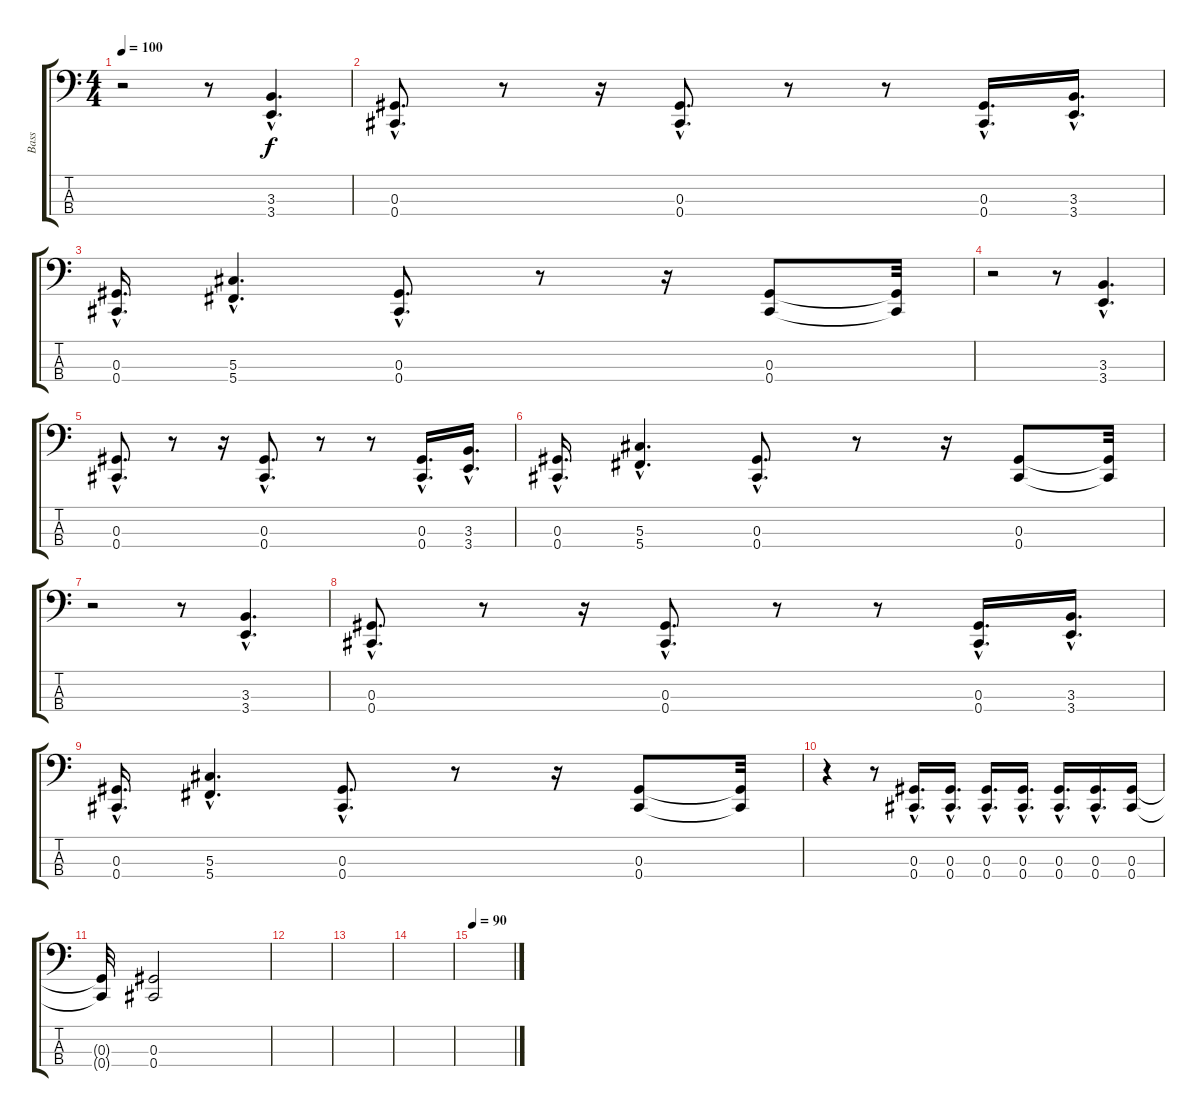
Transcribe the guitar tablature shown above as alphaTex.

\track ("Bass" "Bass") {instrument electricbassfinger}
\staff {score tabs}
\tuning (Gb2 Db2 Ab1 Db1) {hide}
\ts (4 4)
\tempo 100
\clef f4
\ks c
r.2{dy f} r.8 (3.3{hac} 3.4{hac}).4{d} |
(0.3{hac} 0.4{hac}).8{d} r.8 r.16 (0.3{hac} 0.4{hac}).8{d} r.8 r.8 (0.3{hac} 0.4{hac}).16{d} (3.3{hac} 3.4{hac}).16{d} |
(0.3{hac} 0.4{hac}).16{d} (5.3{hac} 5.4{hac}).4{d} (0.3{hac} 0.4{hac}).8{d} r.8 r.16 (0.3 0.4).8 (0.3{t} 0.4{t}).32 |
r.2 r.8 (3.3{hac} 3.4{hac}).4{d} |
(0.3{hac} 0.4{hac}).8{d} r.8 r.16 (0.3{hac} 0.4{hac}).8{d} r.8 r.8 (0.3{hac} 0.4{hac}).16{d} (3.3{hac} 3.4{hac}).16{d} |
(0.3{hac} 0.4{hac}).16{d} (5.3{hac} 5.4{hac}).4{d} (0.3{hac} 0.4{hac}).8{d} r.8 r.16 (0.3 0.4).8 (0.3{t} 0.4{t}).32 |
r.2 r.8 (3.3{hac} 3.4{hac}).4{d} |
(0.3{hac} 0.4{hac}).8{d} r.8 r.16 (0.3{hac} 0.4{hac}).8{d} r.8 r.8 (0.3{hac} 0.4{hac}).16{d} (3.3{hac} 3.4{hac}).16{d} |
(0.3{hac} 0.4{hac}).16{d} (5.3{hac} 5.4{hac}).4{d} (0.3{hac} 0.4{hac}).8{d} r.8 r.16 (0.3 0.4).8 (0.3{t} 0.4{t}).32 |
r.4 r.8 (0.3{hac} 0.4{hac}).16{d} (0.3{hac} 0.4{hac}).16{d} (0.3{hac} 0.4{hac}).16{d} (0.3{hac} 0.4{hac}).16{d} (0.3{hac} 0.4{hac}).16{d} (0.3{hac} 0.4{hac}).16{d} (0.3 0.4).16 |
(0.3{t} 0.4{t}).32 (0.3 0.4).2 |
|
|
|
\tempo 90
